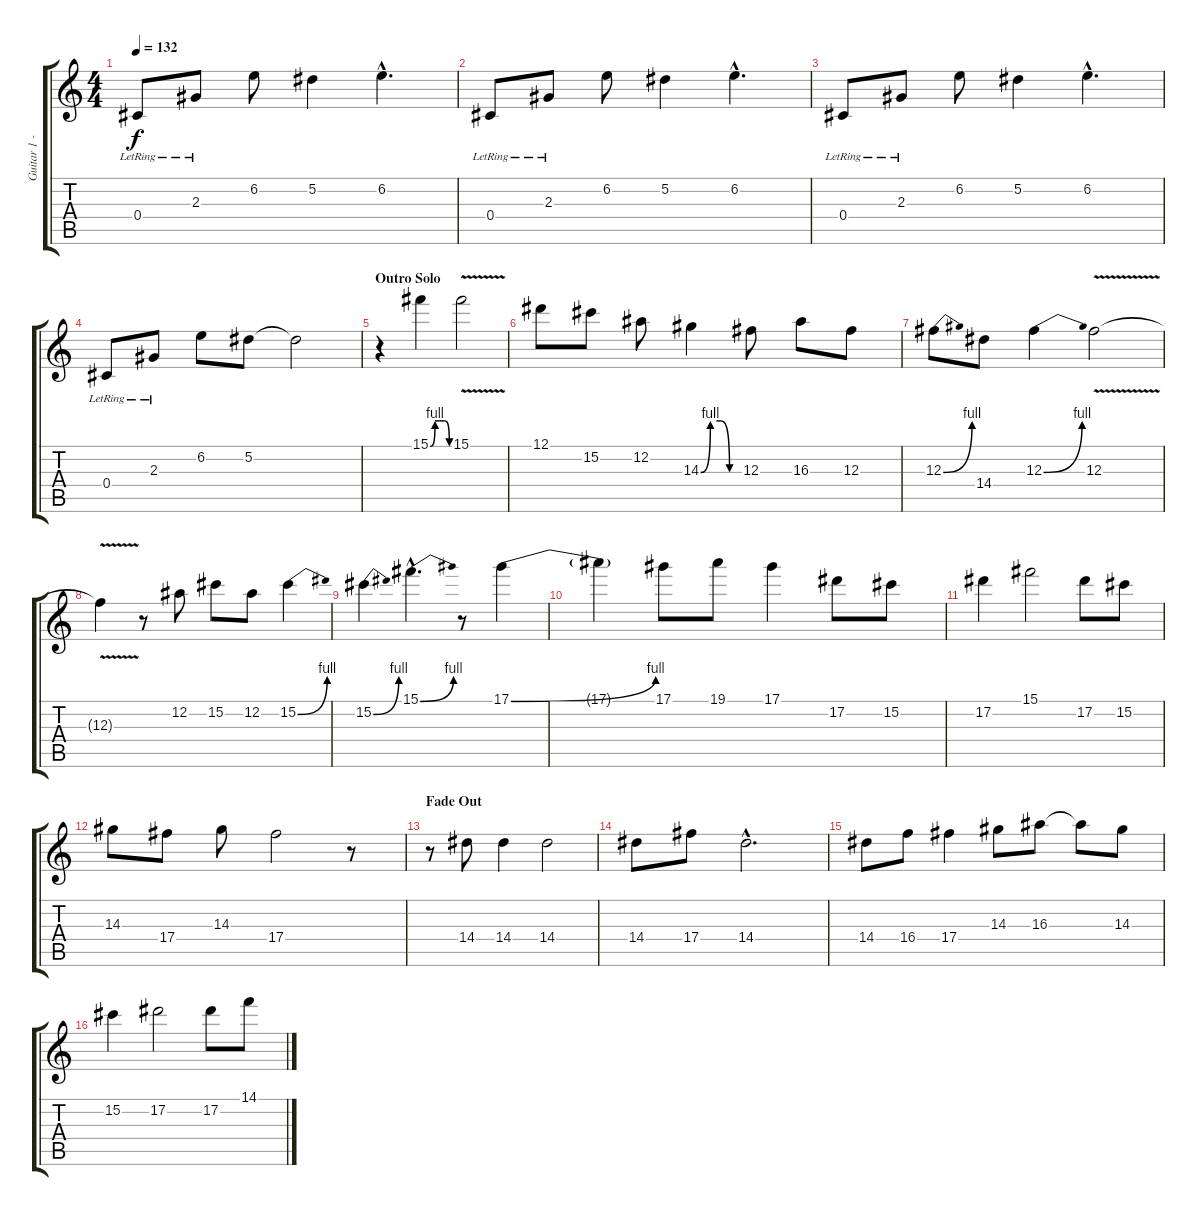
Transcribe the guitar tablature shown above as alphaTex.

\track ("Guitar 1 - Paul Quinn" "Guitar 1 -") {instrument distortionguitar}
\staff {score tabs}
\tuning (Eb4 Bb3 Gb3 Db3 Ab2 Eb2) {hide}
\ts (4 4)
\tempo 132
\clef g2
\ks c
0.4{lr}.8{dy f} 2.3{lr}.8 6.2.8 5.2.4 6.2{hac}.4{d} |
0.4{lr}.8 2.3{lr}.8 6.2.8 5.2.4 6.2{hac}.4{d} |
0.4{lr}.8 2.3{lr}.8 6.2.8 5.2.4 6.2{hac}.4{d} |
0.4{lr}.8 2.3{lr}.8 6.2.8 5.2.8 5.2{t}.2 |
\section ("" "Outro Solo")
r.4 15.1{be (custom 0 0 15 4 30 4 45 4 60 0)}.4 15.1{v}.2 |
12.1.8 15.2.8 12.2.8 14.3{be (custom 0 0 15 4 30 4 45 0 60 0)}.4 12.3.8 16.3.8 12.3.8 |
12.3{be (bend 0 0 60 4)}.8 14.4.8 12.3{be (bend 0 0 60 4)}.4 12.3{v}.2 |
12.3{t}.4 r.8 12.2.8 15.2.8 12.2.8 15.2{be (bend 0 0 60 4)}.4 |
15.2{be (bend 0 0 60 4)}.4 15.1{be (bend 0 0 60 4) hac}.4{d} r.8 17.1{be (bend 0 0 60 4)}.4 |
17.1{t}.4 17.1.8 19.1.8 17.1.4 17.2.8 15.2.8 |
17.2.4 15.1.2 17.2.8 15.2.8 |
14.3.8 17.4.8 14.3.8 17.4.2 r.8 |
\section ("" "Fade Out")
r.8 14.4.8 14.4.4 14.4.2 |
14.4.8 17.4.8 14.4{hac}.2{d} |
14.4.8 16.4.8 17.4.4 14.3.8 16.3.8 16.3{t}.8 14.3.8 |
15.2.4 17.2.2 17.2.8 14.1.8
